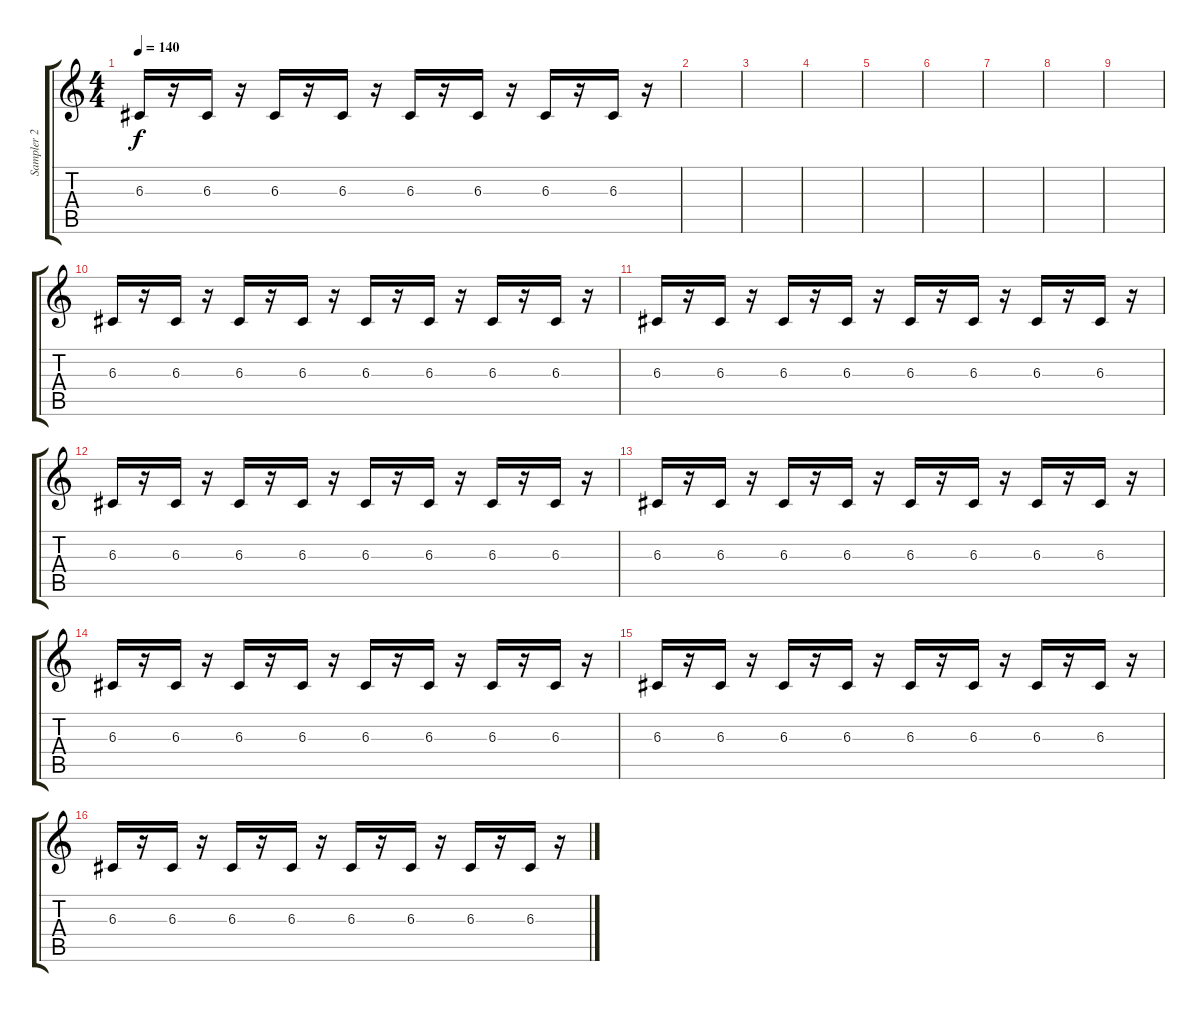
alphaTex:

\track ("Sampler 2" "Sampler 2") {instrument lead8bassandlead}
\staff {score tabs}
\tuning (E4 B3 G3 D3 A2 E2) {hide}
\ts (4 4)
\tempo 140
\clef g2
\ks c
6.3.16{dy f volume 6 instrument lead8bassandlead} r.16 6.3.16 r.16 6.3.16 r.16 6.3.16 r.16 6.3.16 r.16 6.3.16 r.16 6.3.16 r.16 6.3.16 r.16 |
|
|
|
|
|
|
|
|
6.3.16{volume 8 instrument lead8bassandlead} r.16 6.3.16 r.16 6.3.16 r.16 6.3.16 r.16 6.3.16 r.16 6.3.16 r.16 6.3.16 r.16 6.3.16 r.16 |
6.3.16{volume 8 instrument lead8bassandlead} r.16 6.3.16 r.16 6.3.16 r.16 6.3.16 r.16 6.3.16 r.16 6.3.16 r.16 6.3.16 r.16 6.3.16 r.16 |
6.3.16{volume 8 instrument lead8bassandlead} r.16 6.3.16 r.16 6.3.16 r.16 6.3.16 r.16 6.3.16 r.16 6.3.16 r.16 6.3.16 r.16 6.3.16 r.16 |
6.3.16{volume 8 instrument lead8bassandlead} r.16 6.3.16 r.16 6.3.16 r.16 6.3.16 r.16 6.3.16 r.16 6.3.16 r.16 6.3.16 r.16 6.3.16 r.16 |
6.3.16{volume 6 instrument lead8bassandlead} r.16 6.3.16 r.16 6.3.16 r.16 6.3.16 r.16 6.3.16 r.16 6.3.16 r.16 6.3.16 r.16 6.3.16 r.16 |
6.3.16{volume 6 instrument lead8bassandlead} r.16 6.3.16 r.16 6.3.16 r.16 6.3.16 r.16 6.3.16 r.16 6.3.16 r.16 6.3.16 r.16 6.3.16 r.16 |
6.3.16{volume 6 instrument lead8bassandlead} r.16 6.3.16 r.16 6.3.16 r.16 6.3.16 r.16 6.3.16 r.16 6.3.16 r.16 6.3.16 r.16 6.3.16 r.16
